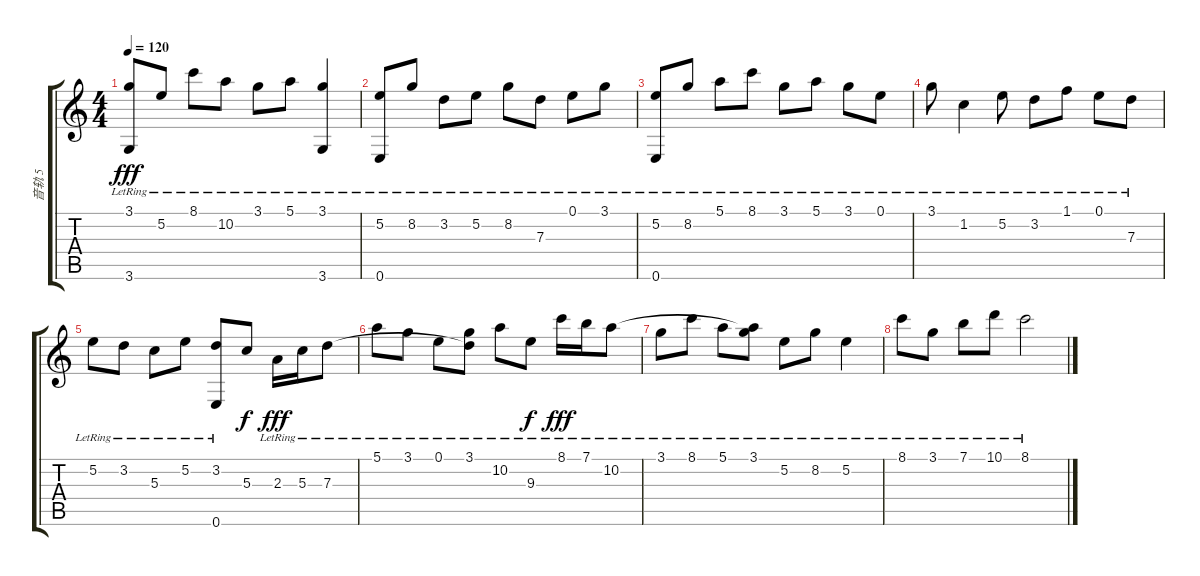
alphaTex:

\track ("音轨 5" "音轨 5") {instrument acousticguitarnylon}
\staff {score tabs}
\tuning (E4 B3 G3 D3 A2 E2) {hide}
\ts (4 4)
\tempo 120
\clef g2
\ks c
(3.1{lr} 3.6{lr}).8{dy fff} 5.2{lr}.8 8.1{lr}.8 10.2{lr}.8 3.1{lr}.8 5.1{lr}.8 (3.1{lr} 3.6{lr}).4 |
(5.2{lr} 0.6{lr}).8 8.2{lr}.8 3.2{lr}.8 5.2{lr}.8 8.2{lr}.8 7.3{lr}.8 0.1{lr}.8 3.1{lr}.8 |
(5.2{lr} 0.6{lr}).8 8.2{lr}.8 5.1{lr}.8 8.1{lr}.8 3.1{lr}.8 5.1{lr}.8 3.1{lr}.8 0.1{lr}.8 |
3.1{lr}.8 1.2{lr}.4 5.2{lr}.8 3.2{lr}.8 1.1{lr}.8 0.1{lr}.8 7.3{lr}.8 |
5.2{lr}.8 3.2{lr}.8 5.3{lr}.8 5.2{lr}.8 (3.2{lr} 0.6{lr}).8 5.3.8{dy f} 2.3{lr}.16{dy fff} 5.3{lr}.16 7.3{lr}.8 |
5.1{lr}.8 3.1{lr}.8 0.1{lr}.8 (3.1{lr} 7.3{t}).8 10.2{lr}.8 9.3{lr}.8{dy f} 8.1{lr}.16{dy fff} 7.1{lr}.16 10.2{lr}.8 |
3.1{lr}.8 8.1{lr}.8 5.1{lr}.8 (3.1{lr} 10.2{t}).8 5.2{lr}.8 8.2{lr}.8 5.2{lr}.4 |
8.1{lr}.8 3.1{lr}.8 7.1{lr}.8 10.1{lr}.8 8.1{lr}.2
